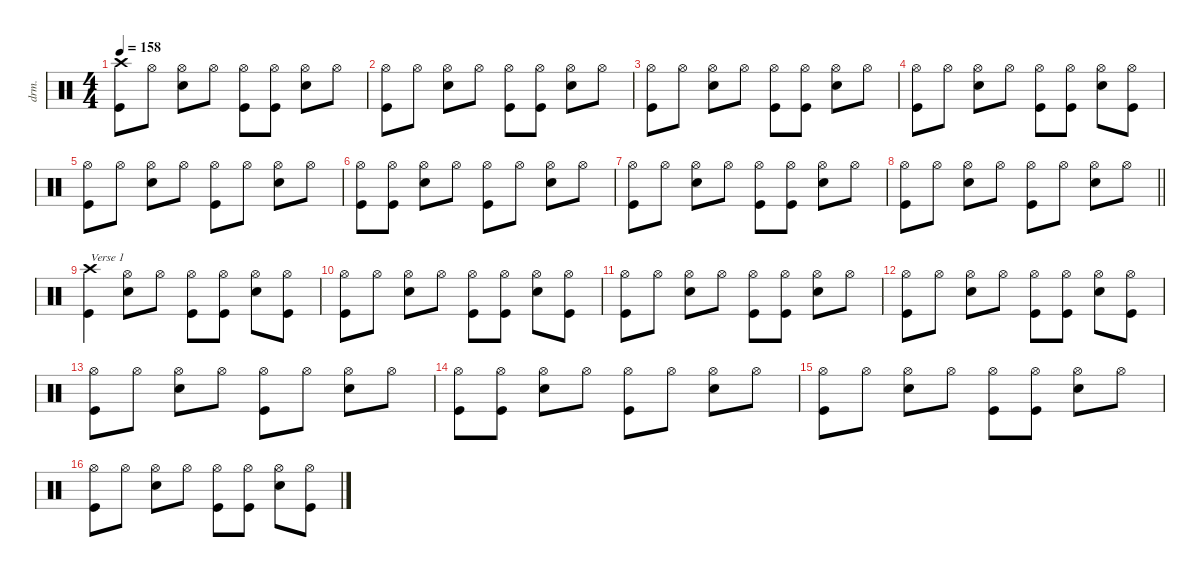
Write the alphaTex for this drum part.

\defaultSystemsLayout 4
\hideDynamics
\bracketExtendMode nobrackets
\otherSystemsTrackNameOrientation horizontal
\track ("Menza" "drm.") {instrument percussion}
\staff {score}
\articulation defaults
\ts (4 4)
\tempo 158
\clef neutral
\ks c
("Crash high (hit)" "Kick (hit)").8{dy f beam Down} "Hi-Hat (open)".8{beam Down} ("Hi-Hat (open)" "Snare (hit) 2").8{beam Down} "Hi-Hat (open)".8{beam Down} ("Hi-Hat (open)" "Kick (hit)").8{beam Down} ("Hi-Hat (open)" "Kick (hit)").8{beam Down} ("Hi-Hat (open)" "Snare (hit) 2").8{beam Down} "Hi-Hat (open)".8{beam Down} |
("Hi-Hat (open)" "Kick (hit)").8{beam Down} "Hi-Hat (open)".8{beam Down} ("Hi-Hat (open)" "Snare (hit) 2").8{beam Down} "Hi-Hat (open)".8{beam Down} ("Hi-Hat (open)" "Kick (hit)").8{beam Down} ("Hi-Hat (open)" "Kick (hit)").8{beam Down} ("Hi-Hat (open)" "Snare (hit) 2").8{beam Down} "Hi-Hat (open)".8{beam Down} |
("Hi-Hat (open)" "Kick (hit)").8{beam Down} "Hi-Hat (open)".8{beam Down} ("Hi-Hat (open)" "Snare (hit) 2").8{beam Down} "Hi-Hat (open)".8{beam Down} ("Hi-Hat (open)" "Kick (hit)").8{beam Down} ("Hi-Hat (open)" "Kick (hit)").8{beam Down} ("Hi-Hat (open)" "Snare (hit) 2").8{beam Down} "Hi-Hat (open)".8{beam Down} |
("Hi-Hat (open)" "Kick (hit)").8{beam Down} "Hi-Hat (open)".8{beam Down} ("Hi-Hat (open)" "Snare (hit) 2").8{beam Down} "Hi-Hat (open)".8{beam Down} ("Hi-Hat (open)" "Kick (hit)").8{beam Down} ("Hi-Hat (open)" "Kick (hit)").8{beam Down} ("Hi-Hat (open)" "Snare (hit) 2").8{beam Down} ("Hi-Hat (open)" "Kick (hit)").8{beam Down} |
("Hi-Hat (open)" "Kick (hit)").8{beam Down} "Hi-Hat (open)".8{beam Down} ("Hi-Hat (open)" "Snare (hit) 2").8{beam Down} "Hi-Hat (open)".8{beam Down} ("Hi-Hat (open)" "Kick (hit)").8{beam Down} "Hi-Hat (open)".8{beam Down} ("Hi-Hat (open)" "Snare (hit) 2").8{beam Down} "Hi-Hat (open)".8{beam Down} |
("Hi-Hat (open)" "Kick (hit)").8{beam Down} ("Hi-Hat (open)" "Kick (hit)").8{beam Down} ("Hi-Hat (open)" "Snare (hit) 2").8{beam Down} "Hi-Hat (open)".8{beam Down} ("Hi-Hat (open)" "Kick (hit)").8{beam Down} "Hi-Hat (open)".8{beam Down} ("Hi-Hat (open)" "Snare (hit) 2").8{beam Down} "Hi-Hat (open)".8{beam Down} |
("Hi-Hat (open)" "Kick (hit)").8{beam Down} "Hi-Hat (open)".8{beam Down} ("Hi-Hat (open)" "Snare (hit) 2").8{beam Down} "Hi-Hat (open)".8{beam Down} ("Hi-Hat (open)" "Kick (hit)").8{beam Down} ("Hi-Hat (open)" "Kick (hit)").8{beam Down} ("Hi-Hat (open)" "Snare (hit) 2").8{beam Down} "Hi-Hat (open)".8{beam Down} |
\barLineRight lightlight
("Hi-Hat (open)" "Kick (hit)").8{beam Down} "Hi-Hat (open)".8{beam Down} ("Hi-Hat (open)" "Snare (hit) 2").8{beam Down} "Hi-Hat (open)".8{beam Down} ("Hi-Hat (open)" "Kick (hit)").8{beam Down} "Hi-Hat (open)".8{beam Down} ("Hi-Hat (open)" "Snare (hit) 2").8{beam Down} "Hi-Hat (open)".8{beam Down} |
("Crash high (hit)" "Kick (hit)").4{txt "Verse 1" beam Down} ("Hi-Hat (open)" "Snare (hit) 2").8{beam Down} "Hi-Hat (open)".8{beam Down} ("Hi-Hat (open)" "Kick (hit)").8{beam Down} ("Hi-Hat (open)" "Kick (hit)").8{beam Down} ("Hi-Hat (open)" "Snare (hit) 2").8{beam Down} ("Hi-Hat (open)" "Kick (hit)").8{beam Down} |
("Hi-Hat (open)" "Kick (hit)").8{beam Down} "Hi-Hat (open)".8{beam Down} ("Hi-Hat (open)" "Snare (hit) 2").8{beam Down} "Hi-Hat (open)".8{beam Down} ("Hi-Hat (open)" "Kick (hit)").8{beam Down} ("Hi-Hat (open)" "Kick (hit)").8{beam Down} ("Hi-Hat (open)" "Snare (hit) 2").8{beam Down} ("Hi-Hat (open)" "Kick (hit)").8{beam Down} |
("Hi-Hat (open)" "Kick (hit)").8{beam Down} "Hi-Hat (open)".8{beam Down} ("Hi-Hat (open)" "Snare (hit) 2").8{beam Down} "Hi-Hat (open)".8{beam Down} ("Hi-Hat (open)" "Kick (hit)").8{beam Down} ("Hi-Hat (open)" "Kick (hit)").8{beam Down} ("Hi-Hat (open)" "Snare (hit) 2").8{beam Down} "Hi-Hat (open)".8{beam Down} |
("Hi-Hat (open)" "Kick (hit)").8{beam Down} "Hi-Hat (open)".8{beam Down} ("Hi-Hat (open)" "Snare (hit) 2").8{beam Down} "Hi-Hat (open)".8{beam Down} ("Hi-Hat (open)" "Kick (hit)").8{beam Down} ("Hi-Hat (open)" "Kick (hit)").8{beam Down} ("Hi-Hat (open)" "Snare (hit) 2").8{beam Down} ("Hi-Hat (open)" "Kick (hit)").8{beam Down} |
("Hi-Hat (open)" "Kick (hit)").8{beam Down} "Hi-Hat (open)".8{beam Down} ("Hi-Hat (open)" "Snare (hit) 2").8{beam Down} "Hi-Hat (open)".8{beam Down} ("Hi-Hat (open)" "Kick (hit)").8{beam Down} "Hi-Hat (open)".8{beam Down} ("Hi-Hat (open)" "Snare (hit) 2").8{beam Down} "Hi-Hat (open)".8{beam Down} |
("Hi-Hat (open)" "Kick (hit)").8{beam Down} ("Hi-Hat (open)" "Kick (hit)").8{beam Down} ("Hi-Hat (open)" "Snare (hit) 2").8{beam Down} "Hi-Hat (open)".8{beam Down} ("Hi-Hat (open)" "Kick (hit)").8{beam Down} "Hi-Hat (open)".8{beam Down} ("Hi-Hat (open)" "Snare (hit) 2").8{beam Down} "Hi-Hat (open)".8{beam Down} |
("Hi-Hat (open)" "Kick (hit)").8{beam Down} "Hi-Hat (open)".8{beam Down} ("Hi-Hat (open)" "Snare (hit) 2").8{beam Down} "Hi-Hat (open)".8{beam Down} ("Hi-Hat (open)" "Kick (hit)").8{beam Down} ("Hi-Hat (open)" "Kick (hit)").8{beam Down} ("Hi-Hat (open)" "Snare (hit) 2").8{beam Down} "Hi-Hat (open)".8{beam Down} |
("Hi-Hat (open)" "Kick (hit)").8{beam Down} "Hi-Hat (open)".8{beam Down} ("Hi-Hat (open)" "Snare (hit) 2").8{beam Down} "Hi-Hat (open)".8{beam Down} ("Hi-Hat (open)" "Kick (hit)").8{beam Down} ("Hi-Hat (open)" "Kick (hit)").8{beam Down} ("Hi-Hat (open)" "Snare (hit) 2").8{beam Down} ("Hi-Hat (open)" "Kick (hit)").8{beam Down}
